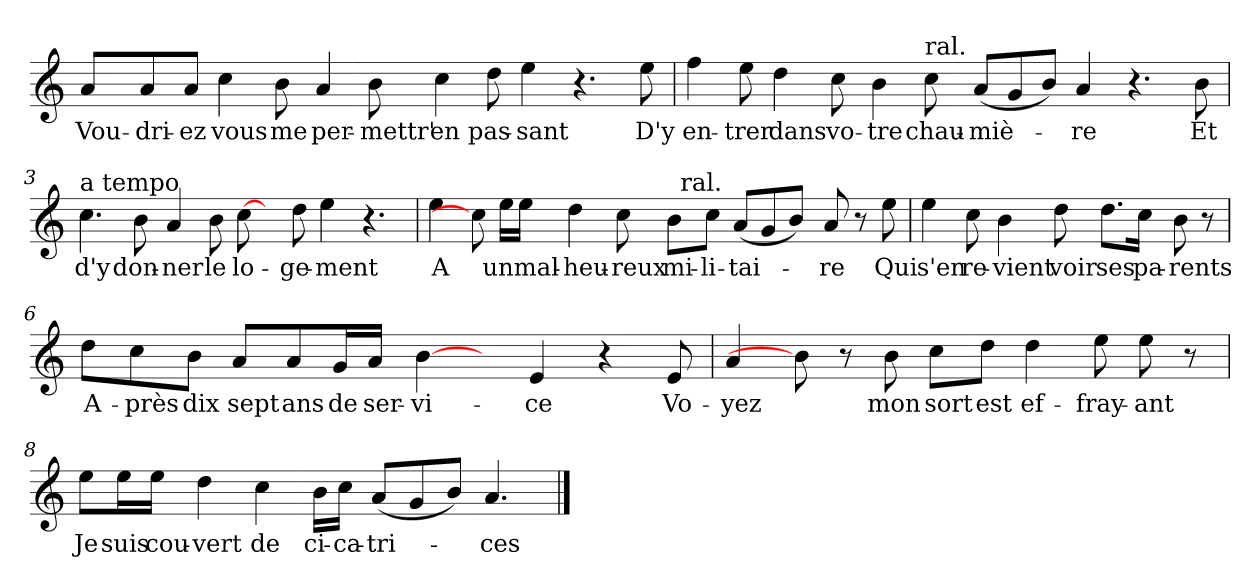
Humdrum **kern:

**kern	**text
*part1	*part1
*staff1	*staff1
*clefG2	*
*k[]	*
*C:	*
=1	=1
!	!LO:LY:b
8a/L	Vou-
!	!LO:LY:b
8a/	-dri-
!	!LO:LY:b
8a/J	-ez
!	!LO:LY:b
4cc\	vous
!	!LO:LY:b
8b\	me
!	!LO:LY:b
4a/	per-
!	!LO:LY:b
8b\	-mettr'
!	!LO:LY:b
4cc\	en
!	!LO:LY:b
8dd\	pas-
!	!LO:LY:b
4ee\	-sant
4.r	.
!	!LO:LY:b
8ee\	D'y
=2	=2
!	!LO:LY:b
4ff\	en-
!	!LO:LY:b
8ee\	-trer
!	!LO:LY:b
4dd\	dans
!	!LO:LY:b
8cc\	vo-
!	!LO:LY:b
4b\	-tre
!LO:TX:a:t=ral.	!
!	!LO:LY:b
8cc\	chau-
!	!LO:LY:b
(<8a/L	-miè-
8g/	.
8b/J)	.
!	!LO:LY:b
4a/	-re
4.r	.
!	!LO:LY:b
8b\	Et
!!LO:LB:g=z
=3	=3
!LO:TX:a:t=a tempo	!
!	!LO:LY:b
4.cc\	d'y
!	!LO:LY:b
8b\	don-
!	!LO:LY:b
4a/	-ner
!	!LO:LY:b
8b\	le
!	!LO:LY:b
[8cc\	lo-
8ryy	.
!	!LO:LY:b
8dd\	-ge-
!	!LO:LY:b
4ee\	-ment
4.r	.
=4	=4
!	!LO:LY:b
*^	*
4ee\	2ryy	A
8cc\]	.	.
!	!	!LO:LY:b
16ee\LL	.	un
!	!	!LO:LY:b
16ee\JJ	.	mal-
!	!	!LO:LY:b
4dd\	4ryy	-heu-
!	!	!LO:LY:b
8cc\	8ryy	-reux
!	!	!LO:LY:b
8b\L	32ryy	mi-
!	!LO:TX:a:t=ral.	!
.	2ryy	.
!	!	!LO:LY:b
8cc\J	.	-li-
!	!	!LO:LY:b
(<8a/L	.	-tai-
8g/	.	.
8b/J)	.	.
.	4...ryy	.
!	!	!LO:LY:b
8a/	.	-re
8r	.	.
!	!	!LO:LY:b
8ee\	.	Qui
!!LO:LB:g=z	!!
=5	=5	=5
!	!	!LO:LY:b
*v	*v	*
4ee\	s'en
!	!LO:LY:b
8cc\	re-
!	!LO:LY:b
4b\	-vient
!	!LO:LY:b
8dd\	voir
!	!LO:LY:b
8.dd\L	ses
!	!LO:LY:b
16cc\Jk	pa-
!	!LO:LY:b
8b\	-rents
8r	.
=6	=6
!	!LO:LY:b
8dd\L	A-
!	!LO:LY:b
8cc\	-près
!	!LO:LY:b
8b\J	dix
!	!LO:LY:b
8a/L	sept
!	!LO:LY:b
8a/	ans
!	!LO:LY:b
16g/L	de
!	!LO:LY:b
16a/JJ	ser-
!	!LO:LY:b
[4b\	-vi-
8ryy	.
!	!LO:LY:b
4e/	-ce
4r	.
!	!LO:LY:b
8e/	Vo-
!!LO:LB:g=z
=7	=7
!	!LO:LY:b
4a/	-yez
8b\]	.
8r	.
!	!LO:LY:b
8b\	mon
!	!LO:LY:b
8cc\L	sort
!	!LO:LY:b
8dd\J	est
!	!LO:LY:b
4dd\	ef-
!	!LO:LY:b
8ee\	-fray-
!	!LO:LY:b
8ee\	-ant
8r	.
=8	=8
!	!LO:LY:b
8ee\L	Je
!	!LO:LY:b
16ee\L	suis
!	!LO:LY:b
16ee\JJ	cou-
!	!LO:LY:b
4dd\	-vert
!	!LO:LY:b
4cc\	de
!	!LO:LY:b
16b\LL	ci-
!	!LO:LY:b
16cc\JJ	-ca-
!	!LO:LY:b
(<8a/L	-tri-
8g/	.
8b/J)	.
!	!LO:LY:b
4.a/	-ces
==	==
*-	*-
